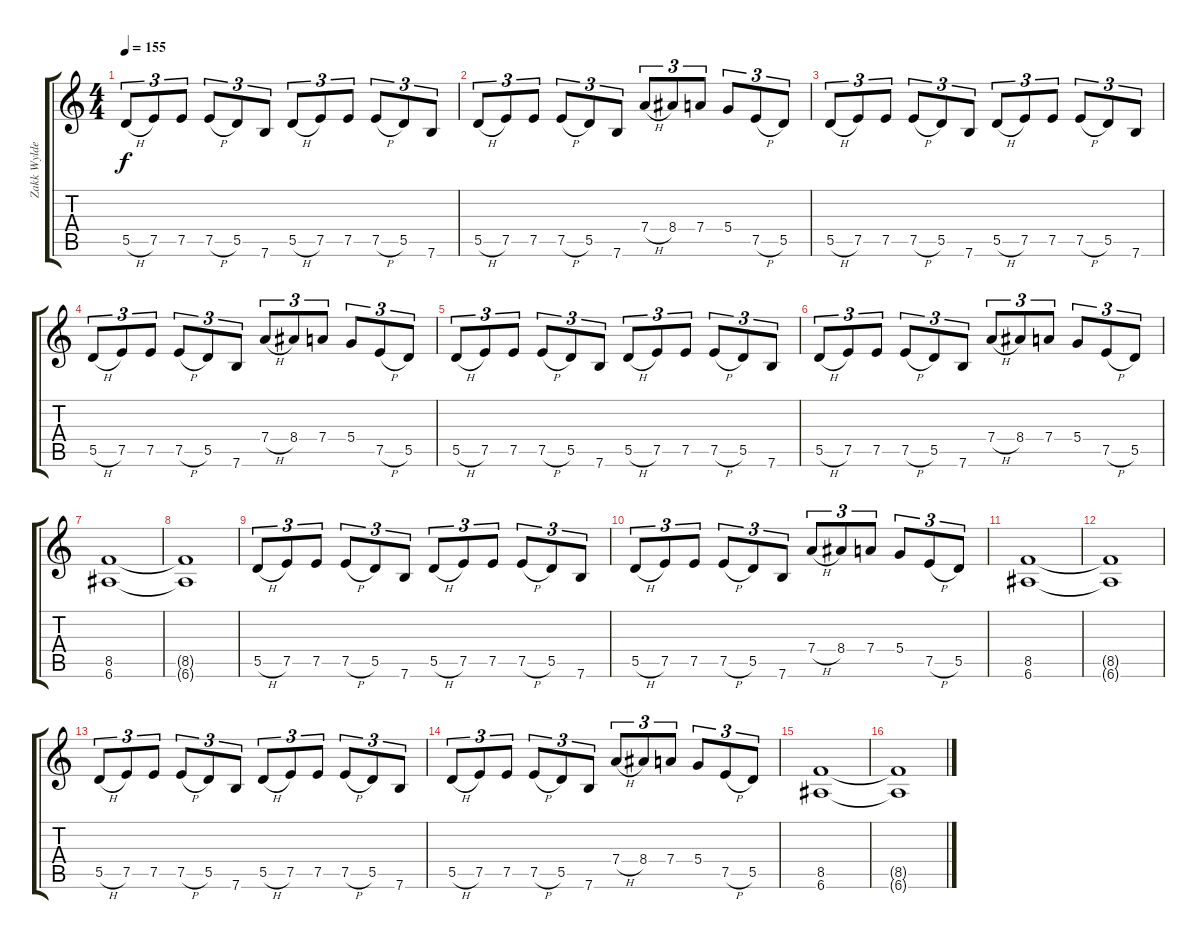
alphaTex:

\track ("Zakk Wylde Guitar 2" "Zakk Wylde") {instrument distortionguitar}
\staff {score tabs}
\tuning (E4 B3 G3 D3 A2 E2) {hide}
\ts (4 4)
\tempo 155
\clef g2
\ks c
5.5{h}.8{tu (3 2) dy f} 7.5.8{tu (3 2)} 7.5.8{tu (3 2)} 7.5{h}.8{tu (3 2)} 5.5.8{tu (3 2)} 7.6.8{tu (3 2)} 5.5{h}.8{tu (3 2)} 7.5.8{tu (3 2)} 7.5.8{tu (3 2)} 7.5{h}.8{tu (3 2)} 5.5.8{tu (3 2)} 7.6.8{tu (3 2)} |
5.5{h}.8{tu (3 2)} 7.5.8{tu (3 2)} 7.5.8{tu (3 2)} 7.5{h}.8{tu (3 2)} 5.5.8{tu (3 2)} 7.6.8{tu (3 2)} 7.4{h}.8{tu (3 2)} 8.4.8{tu (3 2)} 7.4.8{tu (3 2)} 5.4.8{tu (3 2)} 7.5{h}.8{tu (3 2)} 5.5.8{tu (3 2)} |
5.5{h}.8{tu (3 2)} 7.5.8{tu (3 2)} 7.5.8{tu (3 2)} 7.5{h}.8{tu (3 2)} 5.5.8{tu (3 2)} 7.6.8{tu (3 2)} 5.5{h}.8{tu (3 2)} 7.5.8{tu (3 2)} 7.5.8{tu (3 2)} 7.5{h}.8{tu (3 2)} 5.5.8{tu (3 2)} 7.6.8{tu (3 2)} |
5.5{h}.8{tu (3 2)} 7.5.8{tu (3 2)} 7.5.8{tu (3 2)} 7.5{h}.8{tu (3 2)} 5.5.8{tu (3 2)} 7.6.8{tu (3 2)} 7.4{h}.8{tu (3 2)} 8.4.8{tu (3 2)} 7.4.8{tu (3 2)} 5.4.8{tu (3 2)} 7.5{h}.8{tu (3 2)} 5.5.8{tu (3 2)} |
5.5{h}.8{tu (3 2)} 7.5.8{tu (3 2)} 7.5.8{tu (3 2)} 7.5{h}.8{tu (3 2)} 5.5.8{tu (3 2)} 7.6.8{tu (3 2)} 5.5{h}.8{tu (3 2)} 7.5.8{tu (3 2)} 7.5.8{tu (3 2)} 7.5{h}.8{tu (3 2)} 5.5.8{tu (3 2)} 7.6.8{tu (3 2)} |
5.5{h}.8{tu (3 2)} 7.5.8{tu (3 2)} 7.5.8{tu (3 2)} 7.5{h}.8{tu (3 2)} 5.5.8{tu (3 2)} 7.6.8{tu (3 2)} 7.4{h}.8{tu (3 2)} 8.4.8{tu (3 2)} 7.4.8{tu (3 2)} 5.4.8{tu (3 2)} 7.5{h}.8{tu (3 2)} 5.5.8{tu (3 2)} |
(8.5 6.6).1 |
(8.5{t} 6.6{t}).1 |
5.5{h}.8{tu (3 2)} 7.5.8{tu (3 2)} 7.5.8{tu (3 2)} 7.5{h}.8{tu (3 2)} 5.5.8{tu (3 2)} 7.6.8{tu (3 2)} 5.5{h}.8{tu (3 2)} 7.5.8{tu (3 2)} 7.5.8{tu (3 2)} 7.5{h}.8{tu (3 2)} 5.5.8{tu (3 2)} 7.6.8{tu (3 2)} |
5.5{h}.8{tu (3 2)} 7.5.8{tu (3 2)} 7.5.8{tu (3 2)} 7.5{h}.8{tu (3 2)} 5.5.8{tu (3 2)} 7.6.8{tu (3 2)} 7.4{h}.8{tu (3 2)} 8.4.8{tu (3 2)} 7.4.8{tu (3 2)} 5.4.8{tu (3 2)} 7.5{h}.8{tu (3 2)} 5.5.8{tu (3 2)} |
(8.5 6.6).1 |
(8.5{t} 6.6{t}).1 |
5.5{h}.8{tu (3 2)} 7.5.8{tu (3 2)} 7.5.8{tu (3 2)} 7.5{h}.8{tu (3 2)} 5.5.8{tu (3 2)} 7.6.8{tu (3 2)} 5.5{h}.8{tu (3 2)} 7.5.8{tu (3 2)} 7.5.8{tu (3 2)} 7.5{h}.8{tu (3 2)} 5.5.8{tu (3 2)} 7.6.8{tu (3 2)} |
5.5{h}.8{tu (3 2)} 7.5.8{tu (3 2)} 7.5.8{tu (3 2)} 7.5{h}.8{tu (3 2)} 5.5.8{tu (3 2)} 7.6.8{tu (3 2)} 7.4{h}.8{tu (3 2)} 8.4.8{tu (3 2)} 7.4.8{tu (3 2)} 5.4.8{tu (3 2)} 7.5{h}.8{tu (3 2)} 5.5.8{tu (3 2)} |
(8.5 6.6).1 |
(8.5{t} 6.6{t}).1
